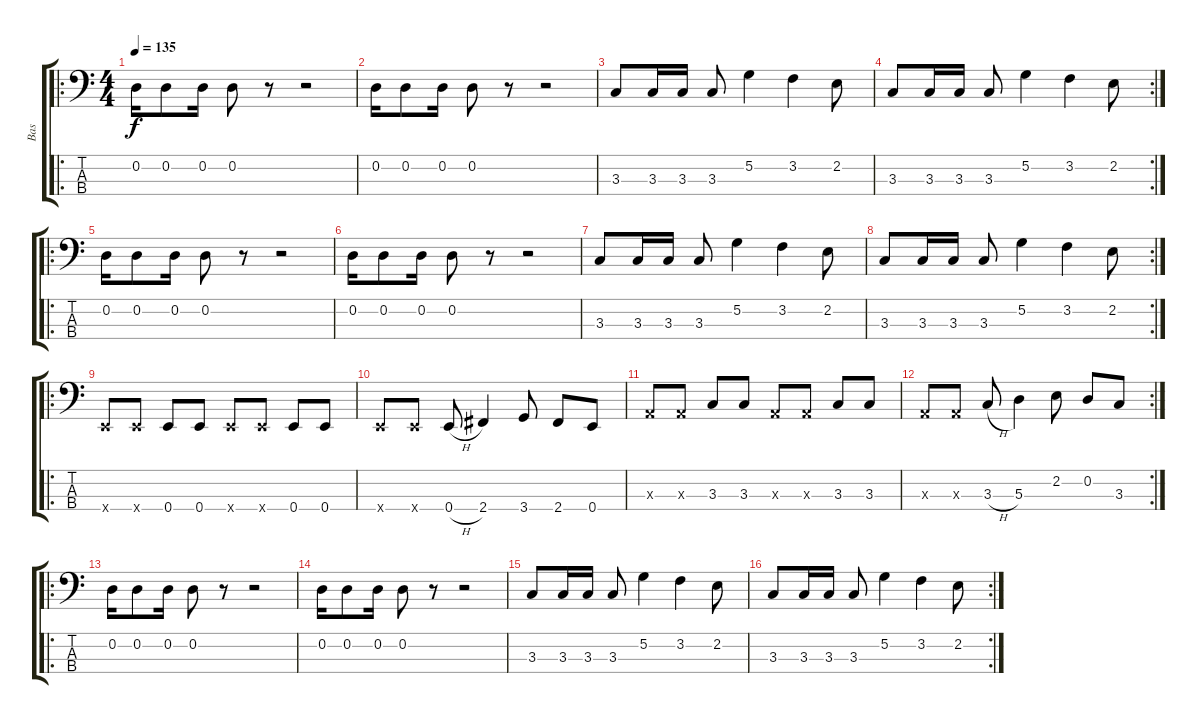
\track ("Bas" "Bas") {instrument electricbasspick}
\staff {score tabs}
\tuning (G2 D2 A1 E1) {hide}
\ro
\ts (4 4)
\tempo 135
\clef f4
\ks c
0.2.16{dy f instrument electricbasspick} 0.2.8 0.2.16 0.2.8 r.8 r.2 |
0.2.16 0.2.8 0.2.16 0.2.8 r.8 r.2 |
3.3.8 3.3.16 3.3.16 3.3.8 5.2.4 3.2.4 2.2.8 |
\rc 2
3.3.8 3.3.16 3.3.16 3.3.8 5.2.4 3.2.4 2.2.8 |
\ro
0.2.16 0.2.8 0.2.16 0.2.8 r.8 r.2 |
0.2.16 0.2.8 0.2.16 0.2.8 r.8 r.2 |
3.3.8 3.3.16 3.3.16 3.3.8 5.2.4 3.2.4 2.2.8 |
\rc 2
3.3.8 3.3.16 3.3.16 3.3.8 5.2.4 3.2.4 2.2.8 |
\ro
0.4{x}.8 0.4{x}.8 0.4.8 0.4.8 0.4{x}.8 0.4{x}.8 0.4.8 0.4.8 |
0.4{x}.8 0.4{x}.8 0.4{h}.8 2.4.4 3.4.8 2.4.8 0.4.8 |
0.3{x}.8 0.3{x}.8 3.3.8 3.3.8 0.3{x}.8 0.3{x}.8 3.3.8 3.3.8 |
\rc 2
0.3{x}.8 0.3{x}.8 3.3{h}.8 5.3.4 2.2.8 0.2.8 3.3.8 |
\ro
0.2.16 0.2.8 0.2.16 0.2.8 r.8 r.2 |
0.2.16 0.2.8 0.2.16 0.2.8 r.8 r.2 |
3.3.8 3.3.16 3.3.16 3.3.8 5.2.4 3.2.4 2.2.8 |
\rc 2
3.3.8 3.3.16 3.3.16 3.3.8 5.2.4 3.2.4 2.2.8
